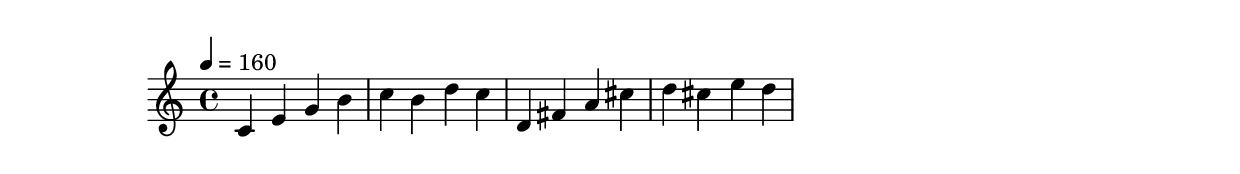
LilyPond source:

%% Do not edit this file; it is auto-generated from input/new
%% This file is in the public domain.
%% Note: this file works from version 2.12.0
\version "2.13.1"

\header {
%% Translation of GIT committish: dcd61338c753205b6f8d549389fcb0d999c3a675
  texidoces = "
Para cambiar el tempo en la salida MIDI sin
imprimir nada, hacemos invisible la indicación metronómica:

"

  doctitlees = "Cambiar el tempo sin indicación metronómica"

%% Translation of GIT committish: 0364058d18eb91836302a567c18289209d6e9706
  texidocde = "
Um das Tempo für die MIDI-Ausgabe zu ändern, ohne eine Tempoangabe in den
Noten auszugeben, kann die Metronombezeichnung unsichtbar gemacht werden:

"

  doctitlede = "Das Tempo ohne Metronom-Angabe verändern"

  lsrtags = "staff-notation"
  texidoc = "To change the tempo in MIDI output without printing
anything, make the metronome mark invisible:"

  doctitle = "Changing the tempo without a metronome mark"
} % begin verbatim


\score {
  \new Staff \relative c' {
    \tempo 4 = 160
    c4 e g b
    c4 b d c
    \set Score.tempoHideNote = ##t
    \tempo 4 = 96
    d,4 fis a cis
    d4 cis e d
  }
  \layout { }
  \midi { }
}
